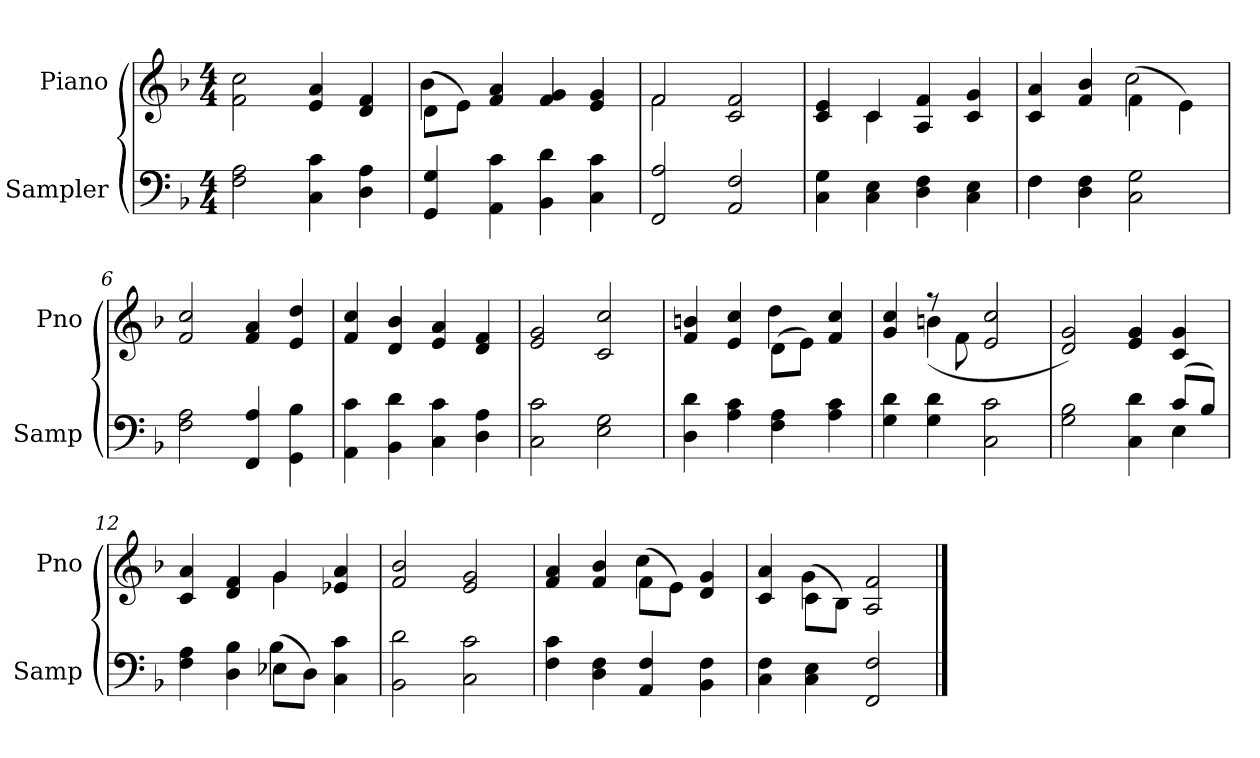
**kern	**kern
*part2	*part1
*staff2	*staff1
*I"Sampler	*I"Piano
*I'Samp	*I'Pno
*clefF4	*clefG2
*k[b-]	*k[b-]
*F:	*F:
*M4/4	*M4/4
=1	=1
2F 2A	2f\ 2cc\
4C 4c	4e 4a
4D 4A	4d 4f
=2	=2
*	*^
4GG 4G	(8d\L	4b-
.	8e\J)	.
4AA 4c	4f 4a	2.ryy
4BB- 4d	4f 4g	.
4C 4c	4e 4g	.
=3	=3	=3
2FF 2A	2f/	2f
2AA 2F	2c 2f	2ryy
=4	=4	=4
4C 4G	4c 4e	4ryy
4C 4E	4c/	4c
4D 4F	4A 4f	2ryy
4C 4E	4c 4g	.
=5	=5	=5
*^	*	*
4F\	4F	4c 4a	2ryy
4D 4F	2.ryy	4f 4b-	.
2C 2G	.	(4f\	2cc
.	.	4e\)	.
*v	*v	*	*
*	*v	*v
=6	=6
2F 2A	2f 2cc
4FF 4A	4f 4a
4GG 4B-	4e 4dd
=7	=7
4AA 4c	4f 4cc
4BB- 4d	4d 4b-
4C 4c	4e 4a
4D 4A	4d 4f
=8	=8
2C 2c	2e 2g
2E 2G	2c 2cc
=9	=9
*	*^
4D 4d	4f 4bn	2ryy
4A 4c	4e 4cc	.
4F 4A	(8d\L	4dd
.	8e\J)	.
4A 4c	4f 4cc	4ryy
=10	=10	=10
4G 4d	4g 4cc	4ryy
4G 4d	8r	(4bn
.	8f\	.
2C 2c	2e 2cc	2ryy
*	*v	*v
=11	=11
*^	*
2G 2B-	2.ryy	2d 2g)
4C 4d	.	4e 4g
(8c/L	4E	4c 4g
8B-/J)	.	.
=12	=12	=12
*	*	*^
4F 4A	2ryy	4c 4a	2ryy
4D 4B-	.	4d 4f	.
(8E-X\L	4B-	4g/	4g
8D\J)	.	.	.
4C 4c	4ryy	4e-X 4a	4ryy
*v	*v	*	*
*	*v	*v
=13	=13
2BB- 2d	2f 2b-
2C 2c	2e 2g
=14	=14
*	*^
4F 4c	4f 4a	2ryy
4D 4F	4f 4b-	.
4AA 4F	(8f\L	4cc
.	8e\J)	.
4BB- 4F	4d 4g	4ryy
=15	=15	=15
4C 4F	4c 4a	4ryy
4C 4E	(8c\L	4g
.	8B-\J)	.
2FF 2F	2A 2f	2ryy
*	*v	*v
==	==
*-	*-
